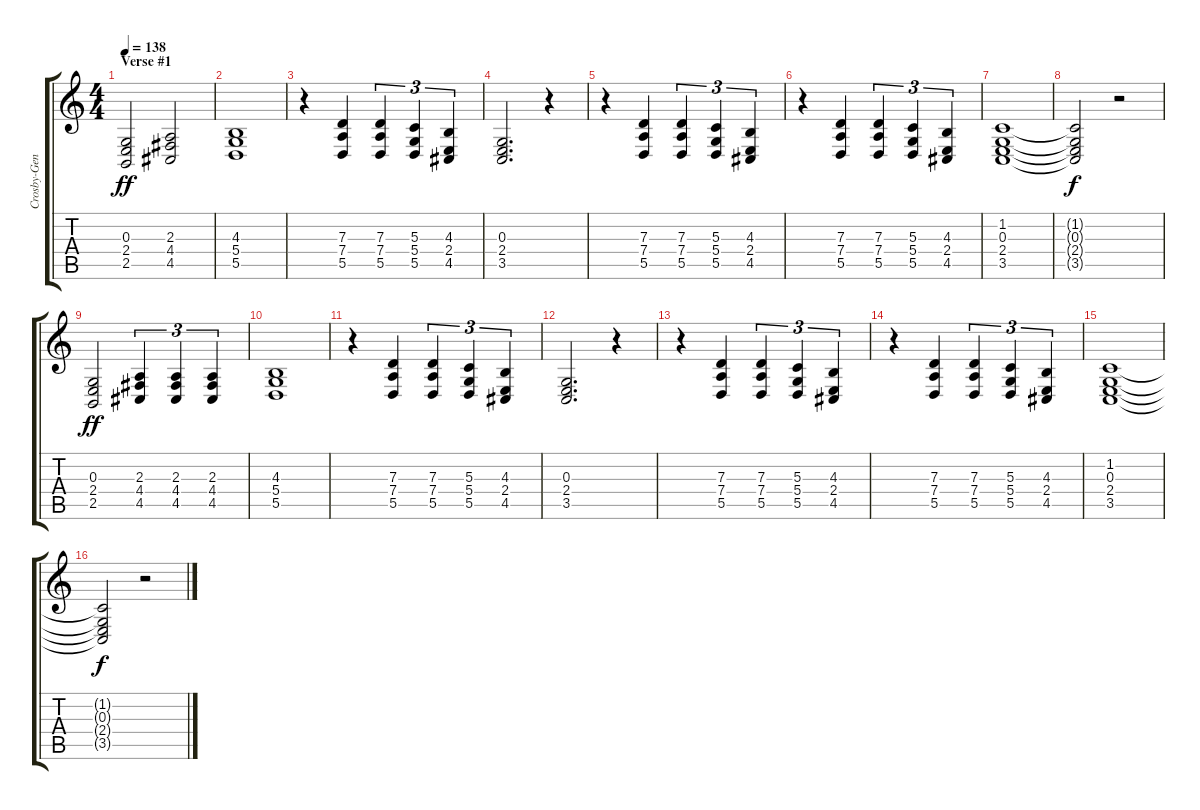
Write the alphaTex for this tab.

\track ("Crosby-Gene Clark (Chorus: McGuinn-Hillm" "Crosby-Gen") {instrument voiceoohs}
\staff {score tabs}
\tuning (E4 B3 G3 D3 A2 E2) {hide}
\ts (4 4)
\section ("" "Verse #1")
\tempo 138
\clef g2
\ks c
(0.3 2.4 2.5).2{dy ff} (2.3 4.4 4.5).2 |
(4.3 5.4 5.5).1 |
r.4 (7.3 7.4 5.5).4 (7.3 7.4 5.5).4{tu (3 2)} (5.3 5.4 5.5).4{tu (3 2)} (4.3 2.4 4.5).4{tu (3 2)} |
(0.3 2.4 3.5).2{d} r.4 |
r.4 (7.3 7.4 5.5).4 (7.3 7.4 5.5).4{tu (3 2)} (5.3 5.4 5.5).4{tu (3 2)} (4.3 2.4 4.5).4{tu (3 2)} |
r.4 (7.3 7.4 5.5).4 (7.3 7.4 5.5).4{tu (3 2)} (5.3 5.4 5.5).4{tu (3 2)} (4.3 2.4 4.5).4{tu (3 2)} |
(1.2 0.3 2.4 3.5).1 |
(1.2{t} 0.3{t} 2.4{t} 3.5{t}).2{dy f} r.2 |
(0.3 2.4 2.5).2{dy ff} (2.3 4.4 4.5).4{tu (3 2)} (2.3 4.4 4.5).4{tu (3 2)} (2.3 4.4 4.5).4{tu (3 2)} |
(4.3 5.4 5.5).1 |
r.4 (7.3 7.4 5.5).4 (7.3 7.4 5.5).4{tu (3 2)} (5.3 5.4 5.5).4{tu (3 2)} (4.3 2.4 4.5).4{tu (3 2)} |
(0.3 2.4 3.5).2{d} r.4 |
r.4 (7.3 7.4 5.5).4 (7.3 7.4 5.5).4{tu (3 2)} (5.3 5.4 5.5).4{tu (3 2)} (4.3 2.4 4.5).4{tu (3 2)} |
r.4 (7.3 7.4 5.5).4 (7.3 7.4 5.5).4{tu (3 2)} (5.3 5.4 5.5).4{tu (3 2)} (4.3 2.4 4.5).4{tu (3 2)} |
(1.2 0.3 2.4 3.5).1 |
(1.2{t} 0.3{t} 2.4{t} 3.5{t}).2{dy f} r.2
